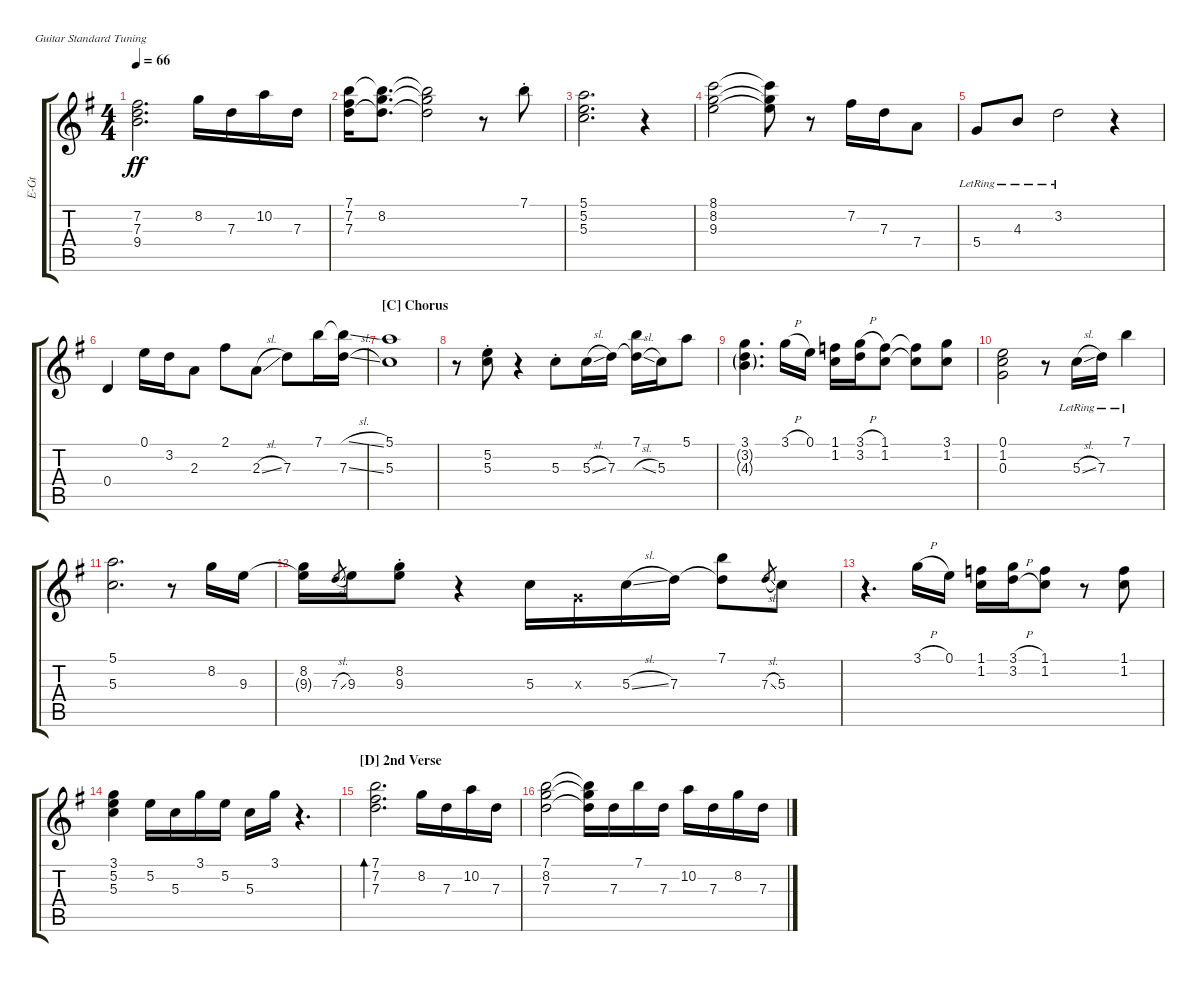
\defaultSystemsLayout 4
\bracketExtendMode groupsimilarinstruments
\otherSystemsTrackNameOrientation horizontal
\track ("Electric Guitar" "E-Gt") {solo instrument electricguitarclean}
\staff {score tabs}
\tuning (E4 B3 G3 D3 A2 E2)
\ts (4 4)
\tempo 66
\clef g2
\ks g
(7.2 7.3 9.4).2{d dy ff} 8.2.16 7.3.16 10.2.16 7.3.16 |
(7.1 7.2 7.3).16 (8.2 7.1{t} 7.3{t}).8{d} (7.1{t} 8.2{t} 7.3{t}).2 r.8 7.1{st}.8 |
(5.1 5.2 5.3).2{d} r.4 |
(8.1 8.2 9.3).2 (9.3{t} 8.2{t} 8.1{t}).8 r.8 7.2.16 7.3.16 7.4.8 |
5.4{lr}.8 4.3{lr}.8 3.2{lr}.2 r.4 |
0.4.4 0.1.16 3.2.16 2.3.8 2.1.8 2.3{sl}.8 7.3.8 7.1.16 (7.1{sl t} 7.3{sl}).16 |
\section ("C" "Chorus")
(5.1 5.3).1 |
r.8 (5.2 5.3{st}).8 r.4 5.3{st}.8 5.3{sl}.16 7.3.16 (7.3{sl t} 7.1).16 5.3.16 5.1.8 |
(3.1 3.2{g} 4.3{g}).4{d} 3.1{h}.16 0.1.16 (1.1 1.2).16 (3.2{h} 3.1{h}).16 (1.1 1.2).8 (1.1{t} 1.2{t}).8 (3.1 1.2).8 |
(0.1 1.2 0.3).2 r.8 5.3{sl lr}.16 7.3{lr}.16 7.1{lr}.4 |
(5.1 5.3).2{d} r.8 8.2.16 9.3.16 |
(9.3{t} 8.2).16 7.3{sl}.8{gr} 9.3.16 (8.2 9.3{st}).8 r.4 5.3.16 0.3{x}.16 5.3{sl}.16 7.3.16 (7.1 7.3{t}).8 7.3{sl}.8{gr} 5.3.8 |
r.4{d} 3.1{h}.16 0.1.16 (1.1 1.2).16 (3.1{h} 3.2{h}).16 (1.1 1.2).8 r.8 (1.1 1.2).8 |
(3.1 5.2 5.3).4 5.2.16 5.3.16 3.1.16 5.2.16 5.3.16 3.1.16 r.4{d} |
\section ("D" "2nd Verse")
(7.1 7.2 7.3).2{d bd 92} 8.2.16 7.3.16 10.2.16 7.3.16 |
(7.1 8.2 7.3).2 (7.3{t} 8.2{t} 7.1{t}).16 7.3.16 7.1.16 7.3.16 10.2.16 7.3.16 8.2.16 7.3.16
